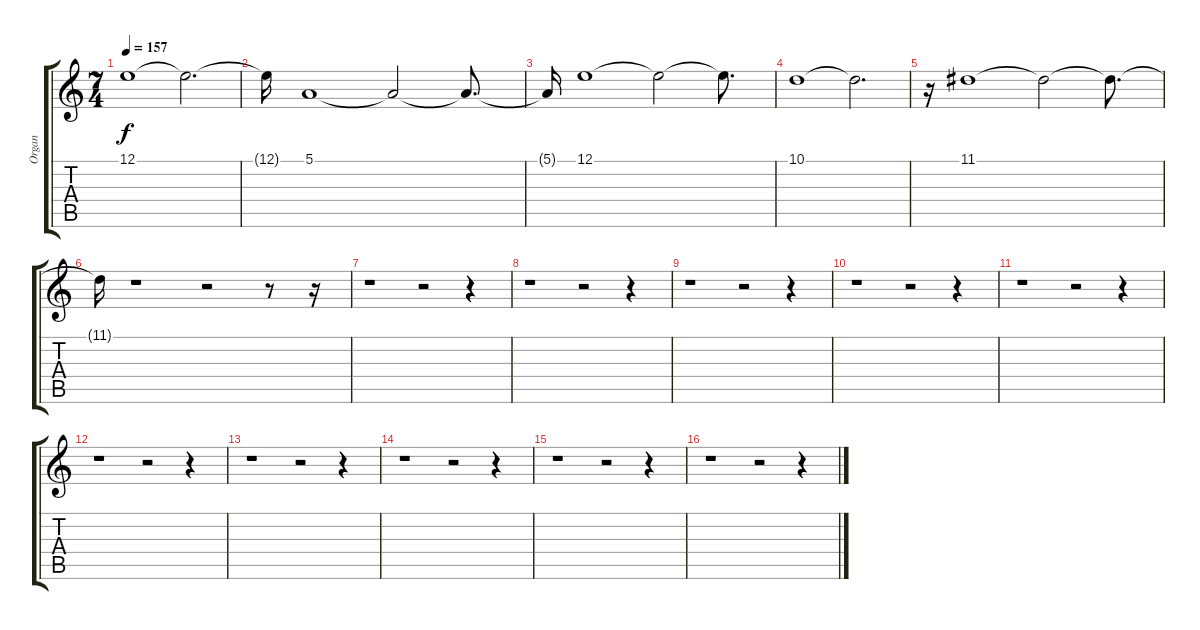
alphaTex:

\track ("Organ" "Organ") {instrument drawbarorgan}
\staff {score tabs}
\tuning (E4 B3 G3 D3 A2 E2) {hide}
\ts (7 4)
\tempo 157
\clef g2
\ks c
12.1{t}.1{dy f} 12.1{t}.2{d} |
12.1{t}.16 5.1.1 5.1{t}.2 5.1{t}.8{d} |
5.1{t}.16 12.1.1 12.1{t}.2 12.1{t}.8{d} |
10.1.1 10.1{t}.2{d} |
r.16 11.1.1 11.1{t}.2 11.1{t}.8{d} |
11.1{t}.16 r.1 r.2 r.8 r.16 |
r.1 r.2 r.4 |
r.1 r.2 r.4 |
r.1 r.2 r.4 |
r.1 r.2 r.4 |
r.1 r.2 r.4 |
r.1 r.2 r.4 |
r.1 r.2 r.4 |
r.1 r.2 r.4 |
r.1 r.2 r.4 |
r.1 r.2 r.4
